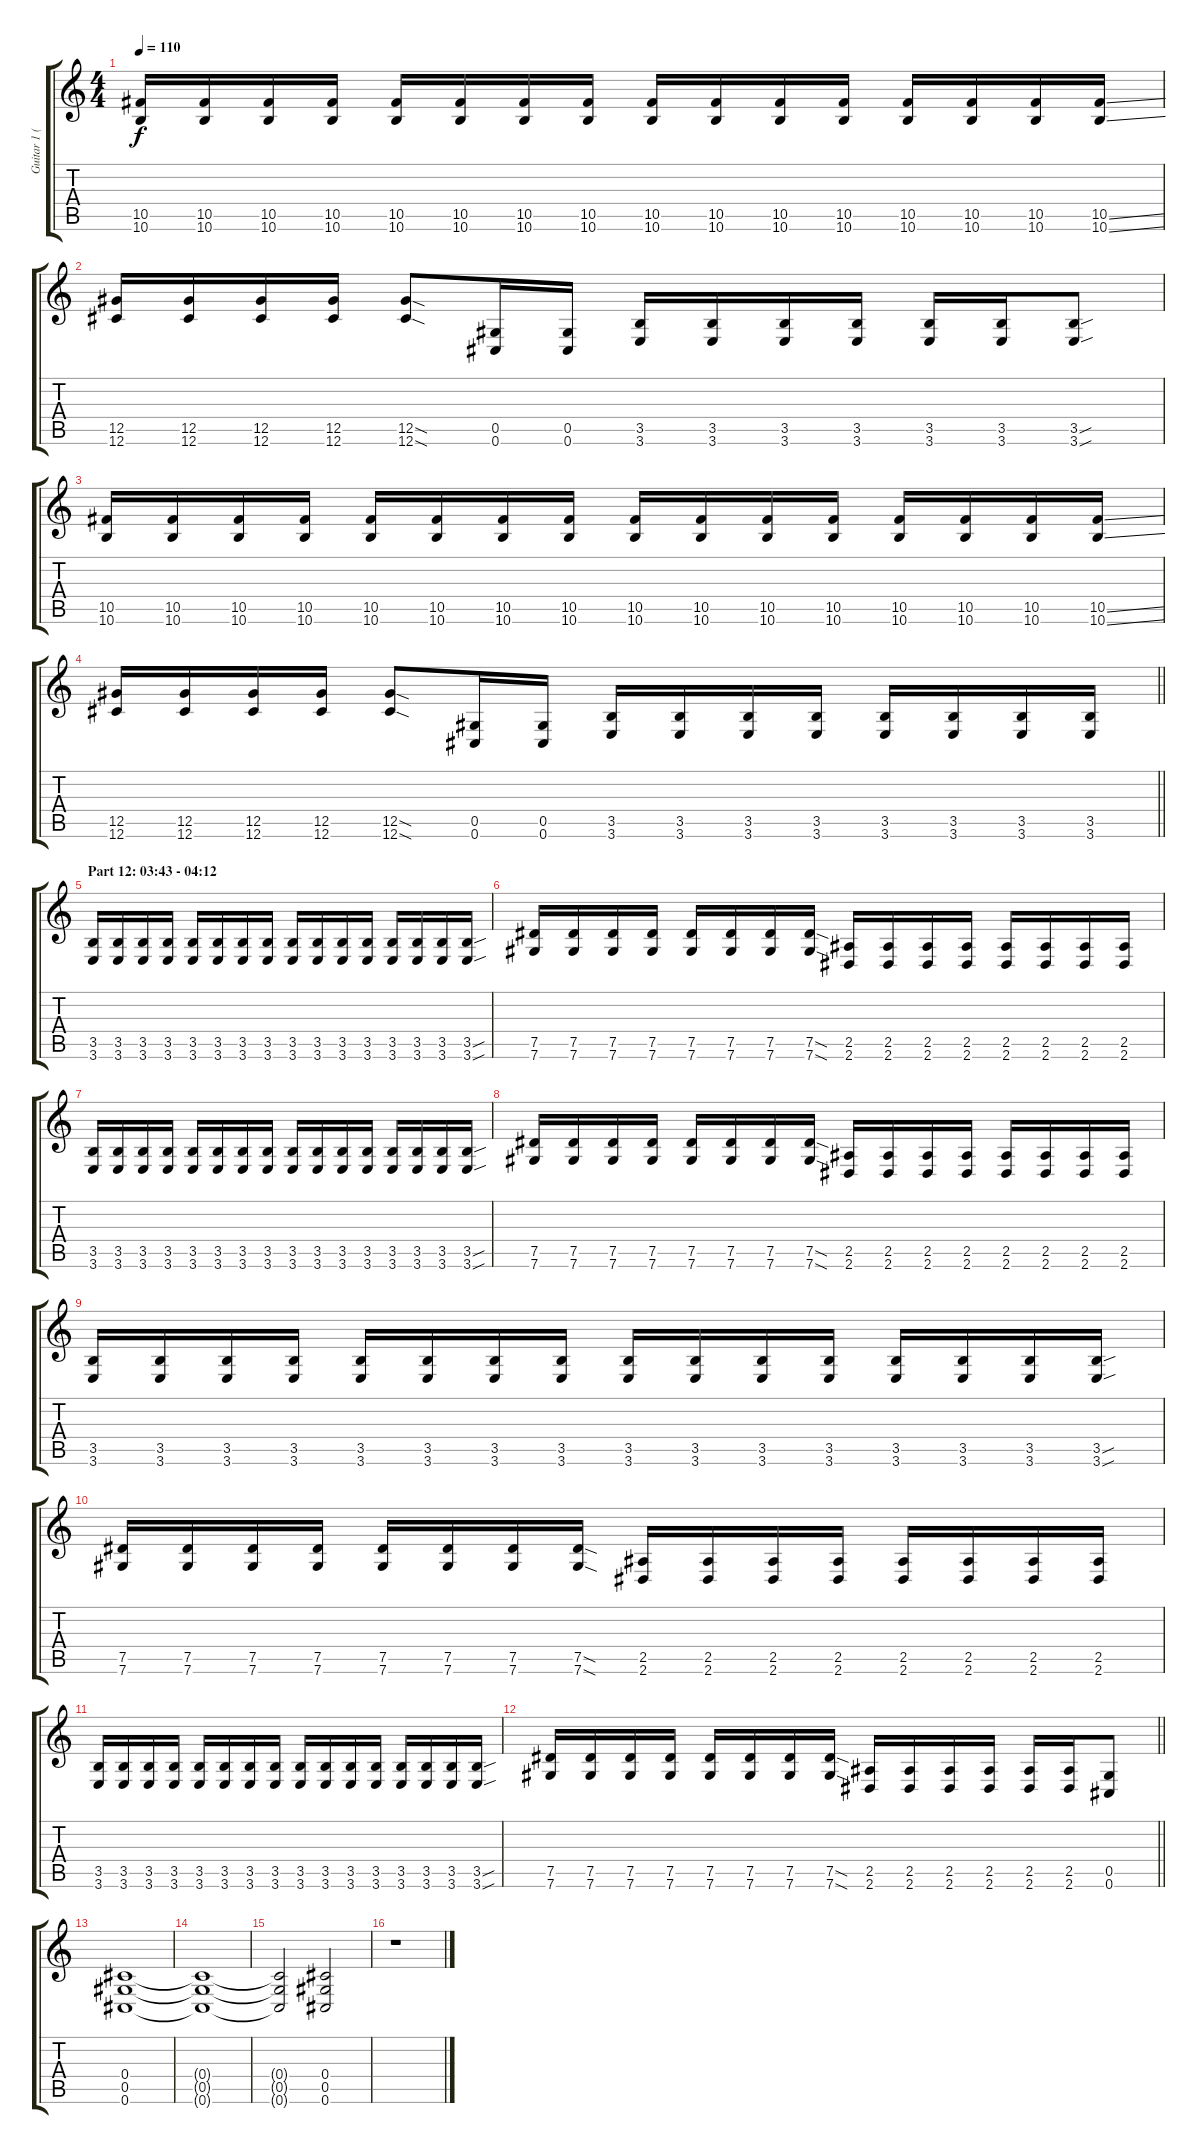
\track ("Guitar 1 (Distortion)" "Guitar 1 (") {instrument distortionguitar}
\staff {score tabs}
\tuning (Eb4 Bb3 Gb3 Db3 Ab2 Db2) {hide}
\ts (4 4)
\tempo 110
\clef g2
\ks c
(10.5 10.6).16{dy f} (10.5 10.6).16 (10.5 10.6).16 (10.5 10.6).16 (10.5 10.6).16 (10.5 10.6).16 (10.5 10.6).16 (10.5 10.6).16 (10.5 10.6).16 (10.5 10.6).16 (10.5 10.6).16 (10.5 10.6).16 (10.5 10.6).16 (10.5 10.6).16 (10.5 10.6).16 (10.5{ss} 10.6{ss}).16 |
(12.5 12.6).16 (12.5 12.6).16 (12.5 12.6).16 (12.5 12.6).16 (12.5{sod} 12.6{sod}).8 (0.5 0.6).16 (0.5 0.6).16 (3.5 3.6).16 (3.5 3.6).16 (3.5 3.6).16 (3.5 3.6).16 (3.5 3.6).16 (3.5 3.6).16 (3.5{sou} 3.6{sou}).8 |
(10.5 10.6).16 (10.5 10.6).16 (10.5 10.6).16 (10.5 10.6).16 (10.5 10.6).16 (10.5 10.6).16 (10.5 10.6).16 (10.5 10.6).16 (10.5 10.6).16 (10.5 10.6).16 (10.5 10.6).16 (10.5 10.6).16 (10.5 10.6).16 (10.5 10.6).16 (10.5 10.6).16 (10.5{ss} 10.6{ss}).16 |
\barLineRight lightlight
(12.5 12.6).16 (12.5 12.6).16 (12.5 12.6).16 (12.5 12.6).16 (12.5{sod} 12.6{sod}).8 (0.5 0.6).16 (0.5 0.6).16 (3.5 3.6).16 (3.5 3.6).16 (3.5 3.6).16 (3.5 3.6).16 (3.5 3.6).16 (3.5 3.6).16 (3.5 3.6).16 (3.5 3.6).16 |
\section ("" "Part 12: 03:43 - 04:12")
(3.5 3.6).16{balance 8} (3.5 3.6).16 (3.5 3.6).16 (3.5 3.6).16 (3.5 3.6).16 (3.5 3.6).16 (3.5 3.6).16 (3.5 3.6).16 (3.5 3.6).16 (3.5 3.6).16 (3.5 3.6).16 (3.5 3.6).16 (3.5 3.6).16 (3.5 3.6).16 (3.5 3.6).16 (3.5{sou} 3.6{sou}).16 |
(7.5 7.6).16 (7.5 7.6).16 (7.5 7.6).16 (7.5 7.6).16 (7.5 7.6).16 (7.5 7.6).16 (7.5 7.6).16 (7.5{sod} 7.6{sod}).16 (2.5 2.6).16 (2.5 2.6).16 (2.5 2.6).16 (2.5 2.6).16 (2.5 2.6).16 (2.5 2.6).16 (2.5 2.6).16 (2.5 2.6).16 |
(3.5 3.6).16 (3.5 3.6).16 (3.5 3.6).16 (3.5 3.6).16 (3.5 3.6).16 (3.5 3.6).16 (3.5 3.6).16 (3.5 3.6).16 (3.5 3.6).16 (3.5 3.6).16 (3.5 3.6).16 (3.5 3.6).16 (3.5 3.6).16 (3.5 3.6).16 (3.5 3.6).16 (3.5{sou} 3.6{sou}).16 |
(7.5 7.6).16 (7.5 7.6).16 (7.5 7.6).16 (7.5 7.6).16 (7.5 7.6).16 (7.5 7.6).16 (7.5 7.6).16 (7.5{sod} 7.6{sod}).16 (2.5 2.6).16 (2.5 2.6).16 (2.5 2.6).16 (2.5 2.6).16 (2.5 2.6).16 (2.5 2.6).16 (2.5 2.6).16 (2.5 2.6).16 |
(3.5 3.6).16 (3.5 3.6).16 (3.5 3.6).16 (3.5 3.6).16 (3.5 3.6).16 (3.5 3.6).16 (3.5 3.6).16 (3.5 3.6).16 (3.5 3.6).16 (3.5 3.6).16 (3.5 3.6).16 (3.5 3.6).16 (3.5 3.6).16 (3.5 3.6).16 (3.5 3.6).16 (3.5{sou} 3.6{sou}).16 |
(7.5 7.6).16 (7.5 7.6).16 (7.5 7.6).16 (7.5 7.6).16 (7.5 7.6).16 (7.5 7.6).16 (7.5 7.6).16 (7.5{sod} 7.6{sod}).16 (2.5 2.6).16 (2.5 2.6).16 (2.5 2.6).16 (2.5 2.6).16 (2.5 2.6).16 (2.5 2.6).16 (2.5 2.6).16 (2.5 2.6).16 |
(3.5 3.6).16 (3.5 3.6).16 (3.5 3.6).16 (3.5 3.6).16 (3.5 3.6).16 (3.5 3.6).16 (3.5 3.6).16 (3.5 3.6).16 (3.5 3.6).16 (3.5 3.6).16 (3.5 3.6).16 (3.5 3.6).16 (3.5 3.6).16 (3.5 3.6).16 (3.5 3.6).16 (3.5{sou} 3.6{sou}).16 |
\barLineRight lightlight
(7.5 7.6).16 (7.5 7.6).16 (7.5 7.6).16 (7.5 7.6).16 (7.5 7.6).16 (7.5 7.6).16 (7.5 7.6).16 (7.5{sod} 7.6{sod}).16 (2.5 2.6).16 (2.5 2.6).16 (2.5 2.6).16 (2.5 2.6).16 (2.5 2.6).16 (2.5 2.6).16 (0.5 0.6).8 |
(0.4 0.5 0.6).1 |
(0.4{t} 0.5{t} 0.6{t}).1 |
(0.4{t} 0.5{t} 0.6{t}).2 (0.4 0.5 0.6).2 |
r.1
